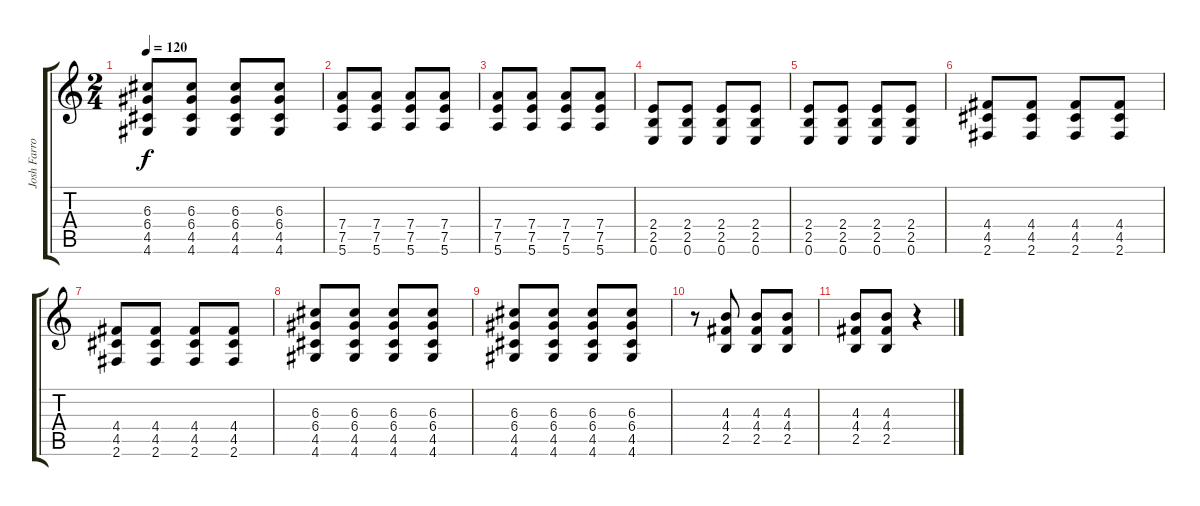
\track ("Josh Farro" "Josh Farro") {instrument electricguitarjazz}
\staff {score tabs}
\tuning (E4 B3 G3 D3 A2 E2) {hide}
\ts (2 4)
\tempo 120
\clef g2
\ks c
(6.3 6.4 4.5 4.6).8{dy f} (6.3 6.4 4.5 4.6).8 (6.3 6.4 4.5 4.6).8 (6.3 6.4 4.5 4.6).8 |
(7.4 7.5 5.6).8 (7.4 7.5 5.6).8 (7.4 7.5 5.6).8 (7.4 7.5 5.6).8 |
(7.4 7.5 5.6).8 (7.4 7.5 5.6).8 (7.4 7.5 5.6).8 (7.4 7.5 5.6).8 |
(2.4 2.5 0.6).8 (2.4 2.5 0.6).8 (2.4 2.5 0.6).8 (2.4 2.5 0.6).8 |
(2.4 2.5 0.6).8 (2.4 2.5 0.6).8 (2.4 2.5 0.6).8 (2.4 2.5 0.6).8 |
(4.4 4.5 2.6).8 (4.4 4.5 2.6).8 (4.4 4.5 2.6).8 (4.4 4.5 2.6).8 |
(4.4 4.5 2.6).8 (4.4 4.5 2.6).8 (4.4 4.5 2.6).8 (4.4 4.5 2.6).8 |
(6.3 6.4 4.5 4.6).8 (6.3 6.4 4.5 4.6).8 (6.3 6.4 4.5 4.6).8 (6.3 6.4 4.5 4.6).8 |
(6.3 6.4 4.5 4.6).8 (6.3 6.4 4.5 4.6).8 (6.3 6.4 4.5 4.6).8 (6.3 6.4 4.5 4.6).8 |
r.8 (4.3 4.4 2.5).8 (4.3 4.4 2.5).8 (4.3 4.4 2.5).8 |
(4.3 4.4 2.5).8 (4.3 4.4 2.5).8 r.4
